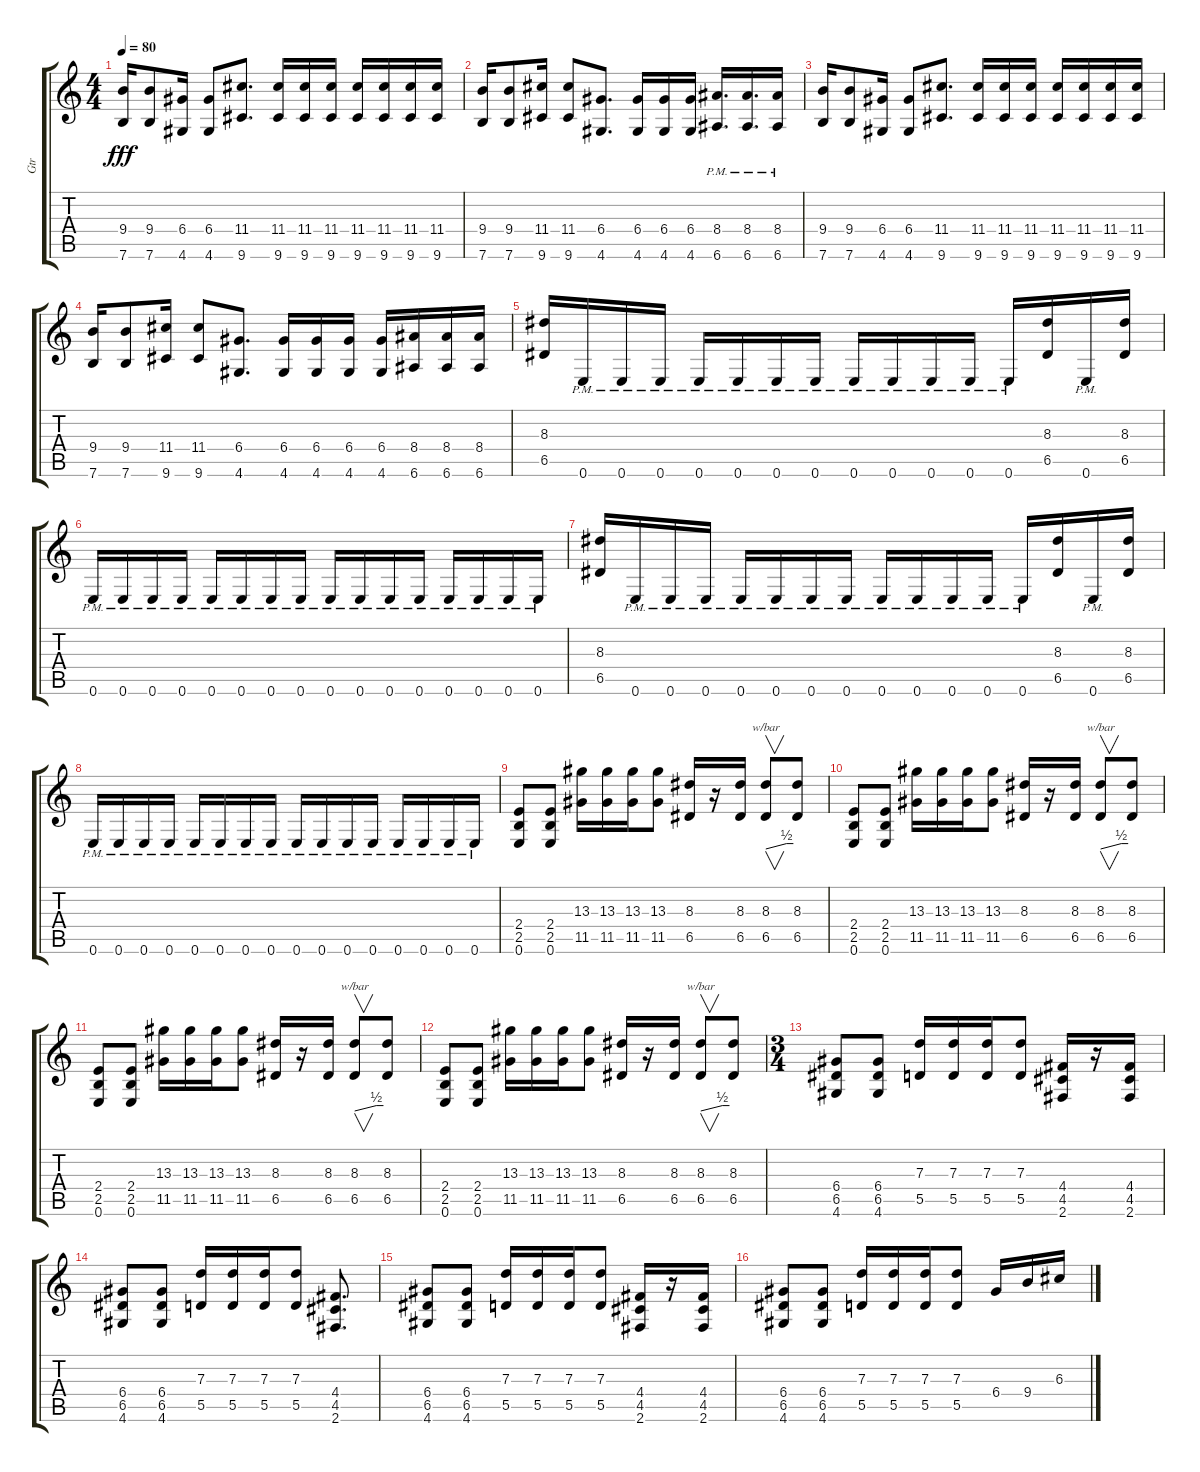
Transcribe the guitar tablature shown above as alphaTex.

\track ("Gtr" "Gtr") {instrument acousticguitarsteel}
\staff {score tabs}
\tuning (E4 B3 G3 D3 A2 E2) {hide}
\ts (4 4)
\tempo 80
\clef g2
\ks c
(9.4 7.6).16{dy fff} (9.4 7.6).8 (6.4 4.6).16 (6.4 4.6).8 (11.4 9.6).8{d} (11.4 9.6).16 (11.4 9.6).16 (11.4 9.6).16 (11.4 9.6).16 (11.4 9.6).16 (11.4 9.6).16 (11.4 9.6).16 |
(9.4 7.6).16 (9.4 7.6).8 (11.4 9.6).16 (11.4 9.6).8 (6.4 4.6).8{d} (6.4 4.6).16 (6.4 4.6).16 (6.4 4.6).16 (8.4{pm} 6.6{pm}).16{d} (8.4{pm} 6.6{pm}).16{d} (8.4{pm} 6.6{pm}).16 |
(9.4 7.6).16 (9.4 7.6).8 (6.4 4.6).16 (6.4 4.6).8 (11.4 9.6).8{d} (11.4 9.6).16 (11.4 9.6).16 (11.4 9.6).16 (11.4 9.6).16 (11.4 9.6).16 (11.4 9.6).16 (11.4 9.6).16 |
(9.4 7.6).16 (9.4 7.6).8 (11.4 9.6).16 (11.4 9.6).8 (6.4 4.6).8{d} (6.4 4.6).16 (6.4 4.6).16 (6.4 4.6).16 (6.4 4.6).16 (8.4 6.6).16 (8.4 6.6).16 (8.4 6.6).16 |
(8.3 6.5).16 0.6{pm}.16 0.6{pm}.16 0.6{pm}.16 0.6{pm}.16 0.6{pm}.16 0.6{pm}.16 0.6{pm}.16 0.6{pm}.16 0.6{pm}.16 0.6{pm}.16 0.6{pm}.16 0.6{pm}.16 (8.3 6.5).16 0.6{pm}.16 (8.3 6.5).16 |
0.6{pm}.16 0.6{pm}.16 0.6{pm}.16 0.6{pm}.16 0.6{pm}.16 0.6{pm}.16 0.6{pm}.16 0.6{pm}.16 0.6{pm}.16 0.6{pm}.16 0.6{pm}.16 0.6{pm}.16 0.6{pm}.16 0.6{pm}.16 0.6{pm}.16 0.6{pm}.16 |
(8.3 6.5).16 0.6{pm}.16 0.6{pm}.16 0.6{pm}.16 0.6{pm}.16 0.6{pm}.16 0.6{pm}.16 0.6{pm}.16 0.6{pm}.16 0.6{pm}.16 0.6{pm}.16 0.6{pm}.16 0.6{pm}.16 (8.3 6.5).16 0.6{pm}.16 (8.3 6.5).16 |
0.6{pm}.16 0.6{pm}.16 0.6{pm}.16 0.6{pm}.16 0.6{pm}.16 0.6{pm}.16 0.6{pm}.16 0.6{pm}.16 0.6{pm}.16 0.6{pm}.16 0.6{pm}.16 0.6{pm}.16 0.6{pm}.16 0.6{pm}.16 0.6{pm}.16 0.6{pm}.16 |
(2.4 2.5 0.6).8 (2.4 2.5 0.6).8 (13.3 11.5).16 (13.3 11.5).16 (13.3 11.5).16 (13.3 11.5).8 (8.3 6.5).16 r.16 (8.3 6.5).16 (8.3 6.5).8{v tbe (custom default 0 0 45 2 60 2)} (8.3 6.5).8 |
(2.4 2.5 0.6).8 (2.4 2.5 0.6).8 (13.3 11.5).16 (13.3 11.5).16 (13.3 11.5).16 (13.3 11.5).8 (8.3 6.5).16 r.16 (8.3 6.5).16 (8.3 6.5).8{v tbe (custom default 0 0 45 2 60 2)} (8.3 6.5).8 |
(2.4 2.5 0.6).8 (2.4 2.5 0.6).8 (13.3 11.5).16 (13.3 11.5).16 (13.3 11.5).16 (13.3 11.5).8 (8.3 6.5).16 r.16 (8.3 6.5).16 (8.3 6.5).8{v tbe (custom default 0 0 45 2 60 2)} (8.3 6.5).8 |
(2.4 2.5 0.6).8 (2.4 2.5 0.6).8 (13.3 11.5).16 (13.3 11.5).16 (13.3 11.5).16 (13.3 11.5).8 (8.3 6.5).16 r.16 (8.3 6.5).16 (8.3 6.5).8{v tbe (custom default 0 0 45 2 60 2)} (8.3 6.5).8 |
\ts (3 4)
(6.4 6.5 4.6).8 (6.4 6.5 4.6).8 (7.3 5.5).16 (7.3 5.5).16 (7.3 5.5).16 (7.3 5.5).8 (4.4 4.5 2.6).16 r.16 (4.4 4.5 2.6).16 |
(6.4 6.5 4.6).8 (6.4 6.5 4.6).8 (7.3 5.5).16 (7.3 5.5).16 (7.3 5.5).16 (7.3 5.5).8 (4.4 4.5 2.6).8{d} |
(6.4 6.5 4.6).8 (6.4 6.5 4.6).8 (7.3 5.5).16 (7.3 5.5).16 (7.3 5.5).16 (7.3 5.5).8 (4.4 4.5 2.6).16 r.16 (4.4 4.5 2.6).16 |
(6.4 6.5 4.6).8 (6.4 6.5 4.6).8 (7.3 5.5).16 (7.3 5.5).16 (7.3 5.5).16 (7.3 5.5).8 6.4.16 9.4.16 6.3.16
